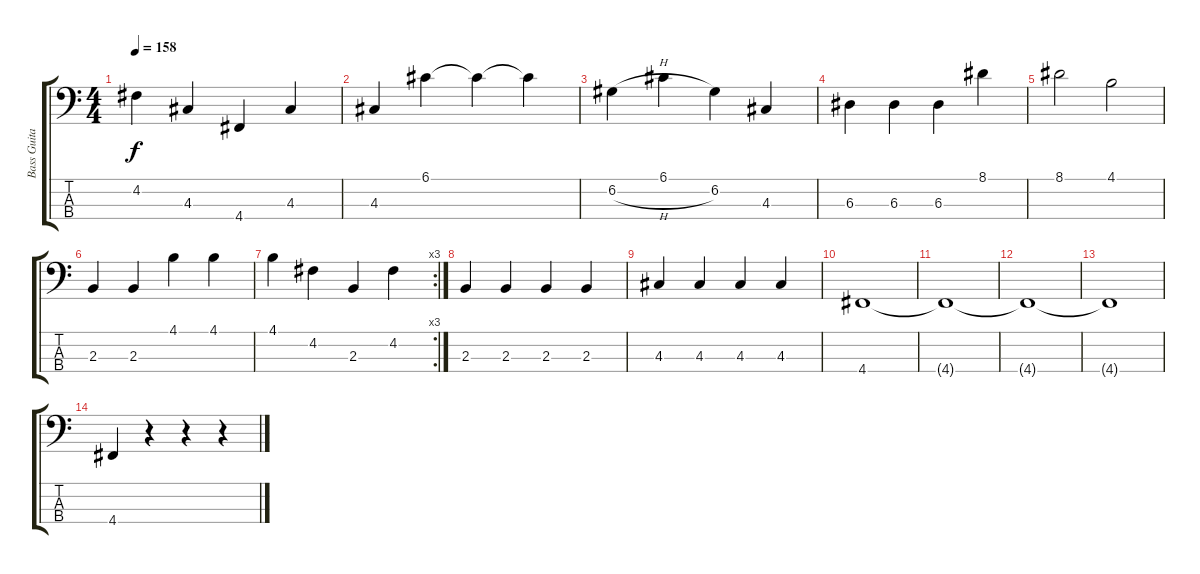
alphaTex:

\track ("Bass Guitar ~ Tim ( Live )" "Bass Guita") {instrument electricbassfinger}
\staff {score tabs}
\tuning (G2 D2 A1 D1) {hide}
\ts (4 4)
\tempo 158
\clef f4
\ks c
4.2.4{dy f} 4.3.4 4.4.4 4.3.4 |
4.3.4 6.1.4 6.1{t}.4 6.1{t}.4 |
6.2{h}.4 6.1.4 6.2.4 4.3.4 |
6.3.4 6.3.4 6.3.4 8.1.4 |
8.1.2 4.1.2 |
2.3.4 2.3.4 4.1.4 4.1.4 |
\rc 3
4.1.4 4.2.4 2.3.4 4.2.4 |
2.3.4 2.3.4 2.3.4 2.3.4 |
4.3.4 4.3.4 4.3.4 4.3.4 |
4.4.1 |
4.4{t}.1 |
4.4{t}.1 |
4.4{t}.1 |
4.4.4 r.4 r.4 r.4
